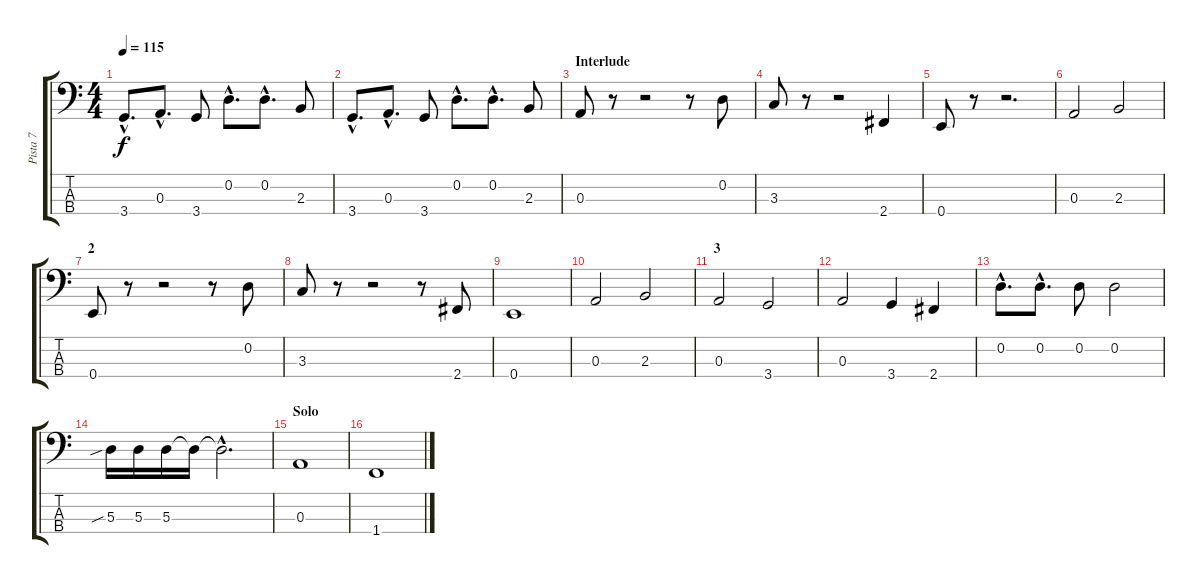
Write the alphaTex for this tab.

\track ("Pista 7" "Pista 7") {instrument electricbassfinger}
\staff {score tabs}
\tuning (G2 D2 A1 E1) {hide}
\ts (4 4)
\tempo 115
\clef f4
\ks c
3.4{hac}.8{d dy f} 0.3{hac}.8{d} 3.4.8 0.2{hac}.8{d} 0.2{hac}.8{d} 2.3.8 |
3.4{hac}.8{d} 0.3{hac}.8{d} 3.4.8 0.2{hac}.8{d} 0.2{hac}.8{d} 2.3.8 |
\section ("" "Interlude")
0.3.8 r.8 r.2 r.8 0.2.8 |
3.3.8 r.8 r.2 2.4.4 |
0.4.8 r.8 r.2{d} |
0.3.2 2.3.2 |
\section ("" "2")
0.4.8 r.8 r.2 r.8 0.2.8 |
3.3.8 r.8 r.2 r.8 2.4.8 |
0.4.1 |
0.3.2 2.3.2 |
\section ("" "3")
0.3.2 3.4.2 |
0.3.2 3.4.4 2.4.4 |
0.2{hac}.8{d} 0.2{hac}.8{d} 0.2.8 0.2.2 |
5.3{sib}.16 5.3.16 5.3.16 5.3{t}.16 5.3{hac t}.2{d} |
\section ("" "Solo")
0.3.1 |
1.4.1
